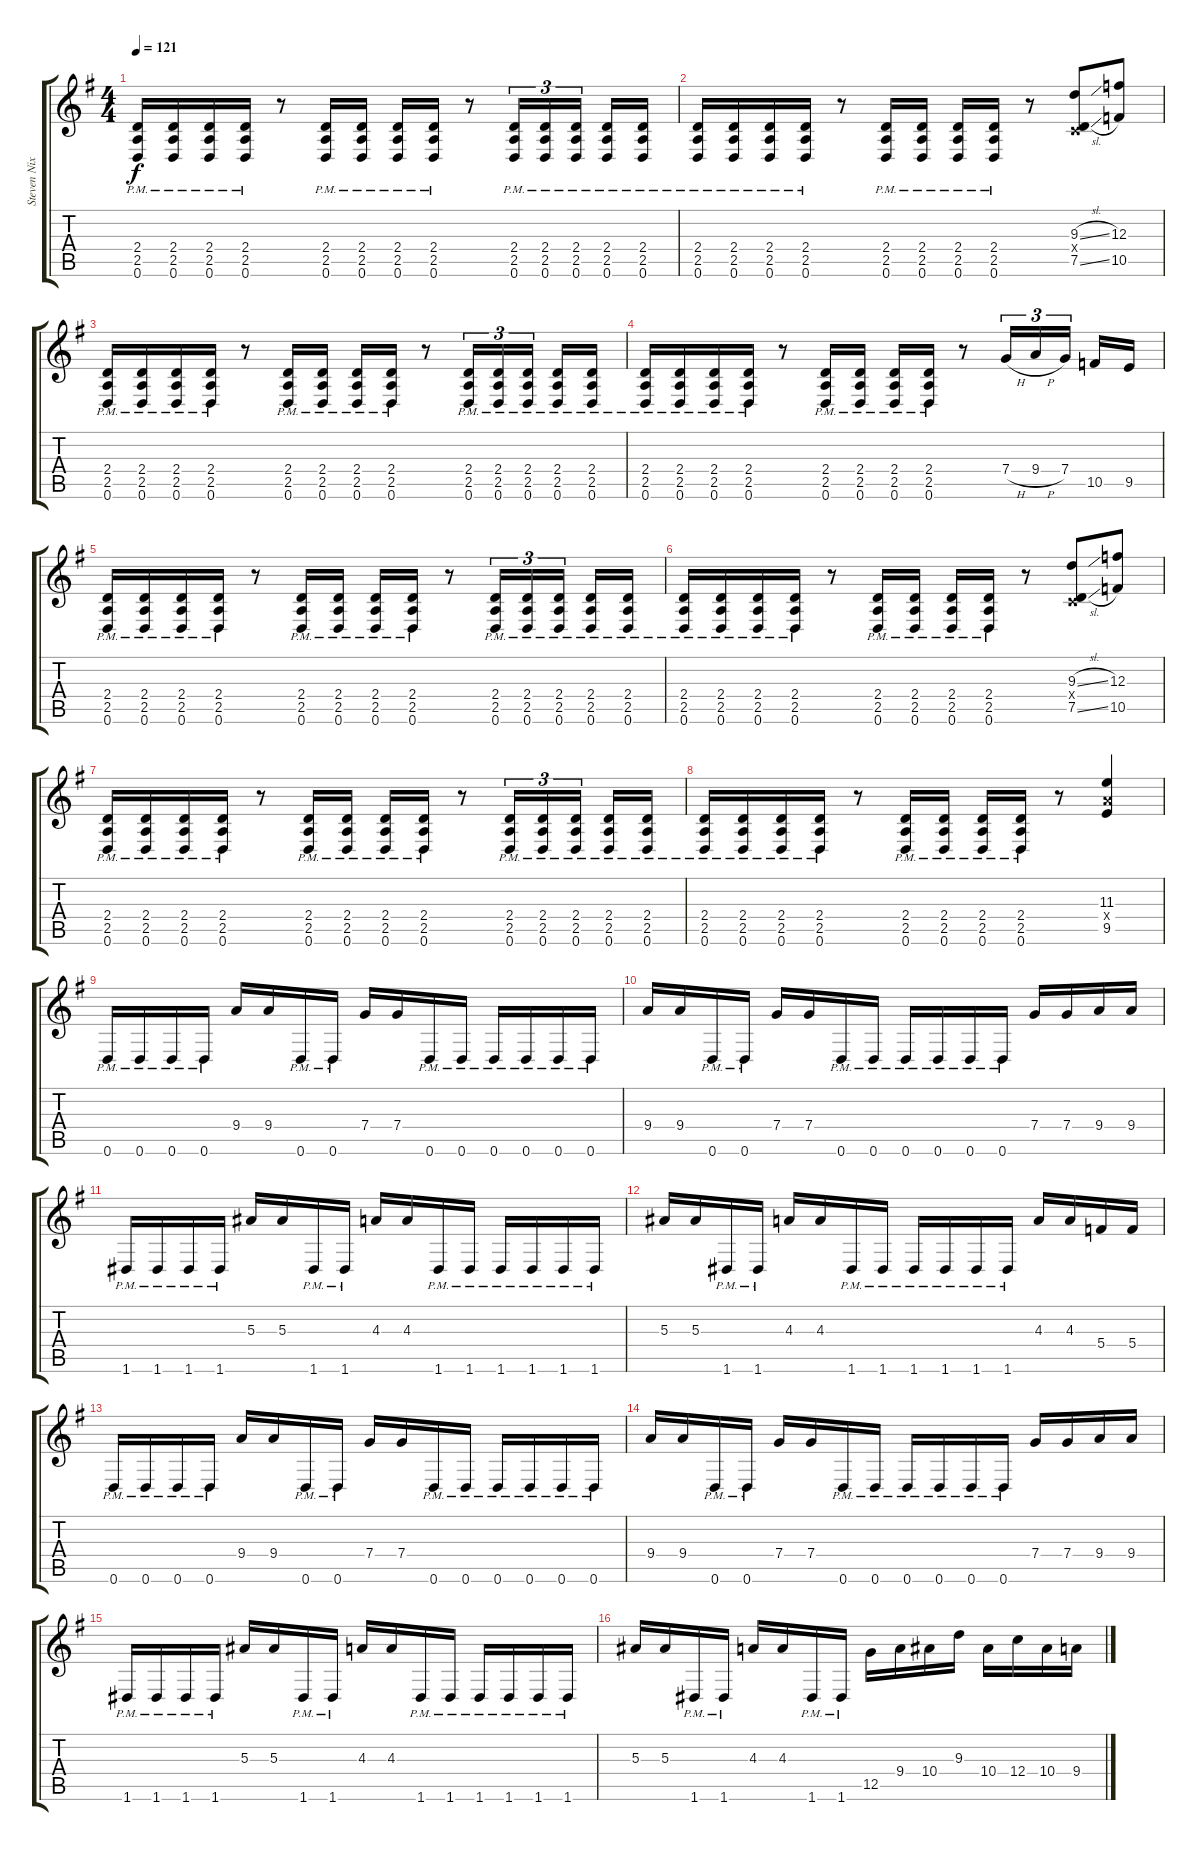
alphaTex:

\track ("Steven Nixon" "Steven Nix") {instrument distortionguitar}
\staff {score tabs}
\tuning (D4 A3 F3 C3 G2 D2) {hide}
\ts (4 4)
\tempo 121
\clef g2
\ks g
(2.4{pm} 2.5{pm} 0.6{pm}).16{dy f} (2.4{pm} 2.5{pm} 0.6{pm}).16 (2.4{pm} 2.5{pm} 0.6{pm}).16 (2.4{pm} 2.5{pm} 0.6{pm}).16 r.8 (2.4{pm} 2.5{pm} 0.6{pm}).16 (2.4{pm} 2.5{pm} 0.6{pm}).16 (2.4{pm} 2.5{pm} 0.6{pm}).16 (2.4{pm} 2.5{pm} 0.6{pm}).16 r.8 (2.4{pm} 2.5{pm} 0.6{pm}).16{tu (3 2)} (2.4{pm} 2.5{pm} 0.6{pm}).16{tu (3 2)} (2.4{pm} 2.5{pm} 0.6{pm}).16{tu (3 2) beam splitsecondary} (2.4{pm} 2.5{pm} 0.6{pm}).16 (2.4{pm} 2.5{pm} 0.6{pm}).16 |
(2.4{pm} 2.5{pm} 0.6{pm}).16 (2.4{pm} 2.5{pm} 0.6{pm}).16 (2.4{pm} 2.5{pm} 0.6{pm}).16 (2.4{pm} 2.5{pm} 0.6{pm}).16 r.8 (2.4{pm} 2.5{pm} 0.6{pm}).16 (2.4{pm} 2.5{pm} 0.6{pm}).16 (2.4{pm} 2.5{pm} 0.6{pm}).16 (2.4{pm} 2.5{pm} 0.6{pm}).16 r.8 (9.3{sl} 0.4{x} 7.5{sl}).8 (12.3 10.5).8 |
(2.4{pm} 2.5{pm} 0.6{pm}).16 (2.4{pm} 2.5{pm} 0.6{pm}).16 (2.4{pm} 2.5{pm} 0.6{pm}).16 (2.4{pm} 2.5{pm} 0.6{pm}).16 r.8 (2.4{pm} 2.5{pm} 0.6{pm}).16 (2.4{pm} 2.5{pm} 0.6{pm}).16 (2.4{pm} 2.5{pm} 0.6{pm}).16 (2.4{pm} 2.5{pm} 0.6{pm}).16 r.8 (2.4{pm} 2.5{pm} 0.6{pm}).16{tu (3 2)} (2.4{pm} 2.5{pm} 0.6{pm}).16{tu (3 2)} (2.4{pm} 2.5{pm} 0.6{pm}).16{tu (3 2) beam splitsecondary} (2.4{pm} 2.5{pm} 0.6{pm}).16 (2.4{pm} 2.5{pm} 0.6{pm}).16 |
(2.4{pm} 2.5{pm} 0.6{pm}).16 (2.4{pm} 2.5{pm} 0.6{pm}).16 (2.4{pm} 2.5{pm} 0.6{pm}).16 (2.4{pm} 2.5{pm} 0.6{pm}).16 r.8 (2.4{pm} 2.5{pm} 0.6{pm}).16 (2.4{pm} 2.5{pm} 0.6{pm}).16 (2.4{pm} 2.5{pm} 0.6{pm}).16 (2.4{pm} 2.5{pm} 0.6{pm}).16 r.8 7.4{h}.16{tu (3 2)} 9.4{h}.16{tu (3 2)} 7.4.16{tu (3 2) beam splitsecondary} 10.5.16 9.5.16 |
(2.4{pm} 2.5{pm} 0.6{pm}).16 (2.4{pm} 2.5{pm} 0.6{pm}).16 (2.4{pm} 2.5{pm} 0.6{pm}).16 (2.4{pm} 2.5{pm} 0.6{pm}).16 r.8 (2.4{pm} 2.5{pm} 0.6{pm}).16 (2.4{pm} 2.5{pm} 0.6{pm}).16 (2.4{pm} 2.5{pm} 0.6{pm}).16 (2.4{pm} 2.5{pm} 0.6{pm}).16 r.8 (2.4{pm} 2.5{pm} 0.6{pm}).16{tu (3 2)} (2.4{pm} 2.5{pm} 0.6{pm}).16{tu (3 2)} (2.4{pm} 2.5{pm} 0.6{pm}).16{tu (3 2) beam splitsecondary} (2.4{pm} 2.5{pm} 0.6{pm}).16 (2.4{pm} 2.5{pm} 0.6{pm}).16 |
(2.4{pm} 2.5{pm} 0.6{pm}).16 (2.4{pm} 2.5{pm} 0.6{pm}).16 (2.4{pm} 2.5{pm} 0.6{pm}).16 (2.4{pm} 2.5{pm} 0.6{pm}).16 r.8 (2.4{pm} 2.5{pm} 0.6{pm}).16 (2.4{pm} 2.5{pm} 0.6{pm}).16 (2.4{pm} 2.5{pm} 0.6{pm}).16 (2.4{pm} 2.5{pm} 0.6{pm}).16 r.8 (9.3{sl} 0.4{x} 7.5{sl}).8 (12.3 10.5).8 |
(2.4{pm} 2.5{pm} 0.6{pm}).16 (2.4{pm} 2.5{pm} 0.6{pm}).16 (2.4{pm} 2.5{pm} 0.6{pm}).16 (2.4{pm} 2.5{pm} 0.6{pm}).16 r.8 (2.4{pm} 2.5{pm} 0.6{pm}).16 (2.4{pm} 2.5{pm} 0.6{pm}).16 (2.4{pm} 2.5{pm} 0.6{pm}).16 (2.4{pm} 2.5{pm} 0.6{pm}).16 r.8 (2.4{pm} 2.5{pm} 0.6{pm}).16{tu (3 2)} (2.4{pm} 2.5{pm} 0.6{pm}).16{tu (3 2)} (2.4{pm} 2.5{pm} 0.6{pm}).16{tu (3 2) beam splitsecondary} (2.4{pm} 2.5{pm} 0.6{pm}).16 (2.4{pm} 2.5{pm} 0.6{pm}).16 |
(2.4{pm} 2.5{pm} 0.6{pm}).16 (2.4{pm} 2.5{pm} 0.6{pm}).16 (2.4{pm} 2.5{pm} 0.6{pm}).16 (2.4{pm} 2.5{pm} 0.6{pm}).16 r.8 (2.4{pm} 2.5{pm} 0.6{pm}).16 (2.4{pm} 2.5{pm} 0.6{pm}).16 (2.4{pm} 2.5{pm} 0.6{pm}).16 (2.4{pm} 2.5{pm} 0.6{pm}).16 r.8 (11.3 9.4{x} 9.5).4 |
0.6{pm}.16 0.6{pm}.16 0.6{pm}.16 0.6{pm}.16 9.4.16 9.4.16 0.6{pm}.16 0.6{pm}.16 7.4.16 7.4.16 0.6{pm}.16 0.6{pm}.16 0.6{pm}.16 0.6{pm}.16 0.6{pm}.16 0.6{pm}.16 |
9.4.16 9.4.16 0.6{pm}.16 0.6{pm}.16 7.4.16 7.4.16 0.6{pm}.16 0.6{pm}.16 0.6{pm}.16 0.6{pm}.16 0.6{pm}.16 0.6{pm}.16 7.4.16 7.4.16 9.4.16 9.4.16 |
1.6{pm}.16 1.6{pm}.16 1.6{pm}.16 1.6{pm}.16 5.3.16 5.3.16 1.6{pm}.16 1.6{pm}.16 4.3.16 4.3.16 1.6{pm}.16 1.6{pm}.16 1.6{pm}.16 1.6{pm}.16 1.6{pm}.16 1.6{pm}.16 |
5.3.16 5.3.16 1.6{pm}.16 1.6{pm}.16 4.3.16 4.3.16 1.6{pm}.16 1.6{pm}.16 1.6{pm}.16 1.6{pm}.16 1.6{pm}.16 1.6{pm}.16 4.3.16 4.3.16 5.4.16 5.4.16 |
0.6{pm}.16 0.6{pm}.16 0.6{pm}.16 0.6{pm}.16 9.4.16 9.4.16 0.6{pm}.16 0.6{pm}.16 7.4.16 7.4.16 0.6{pm}.16 0.6{pm}.16 0.6{pm}.16 0.6{pm}.16 0.6{pm}.16 0.6{pm}.16 |
9.4.16 9.4.16 0.6{pm}.16 0.6{pm}.16 7.4.16 7.4.16 0.6{pm}.16 0.6{pm}.16 0.6{pm}.16 0.6{pm}.16 0.6{pm}.16 0.6{pm}.16 7.4.16 7.4.16 9.4.16 9.4.16 |
1.6{pm}.16 1.6{pm}.16 1.6{pm}.16 1.6{pm}.16 5.3.16 5.3.16 1.6{pm}.16 1.6{pm}.16 4.3.16 4.3.16 1.6{pm}.16 1.6{pm}.16 1.6{pm}.16 1.6{pm}.16 1.6{pm}.16 1.6{pm}.16 |
5.3.16 5.3.16 1.6{pm}.16 1.6{pm}.16 4.3.16 4.3.16 1.6{pm}.16 1.6{pm}.16 12.5.16 9.4.16 10.4.16 9.3.16 10.4.16 12.4.16 10.4.16 9.4.16
